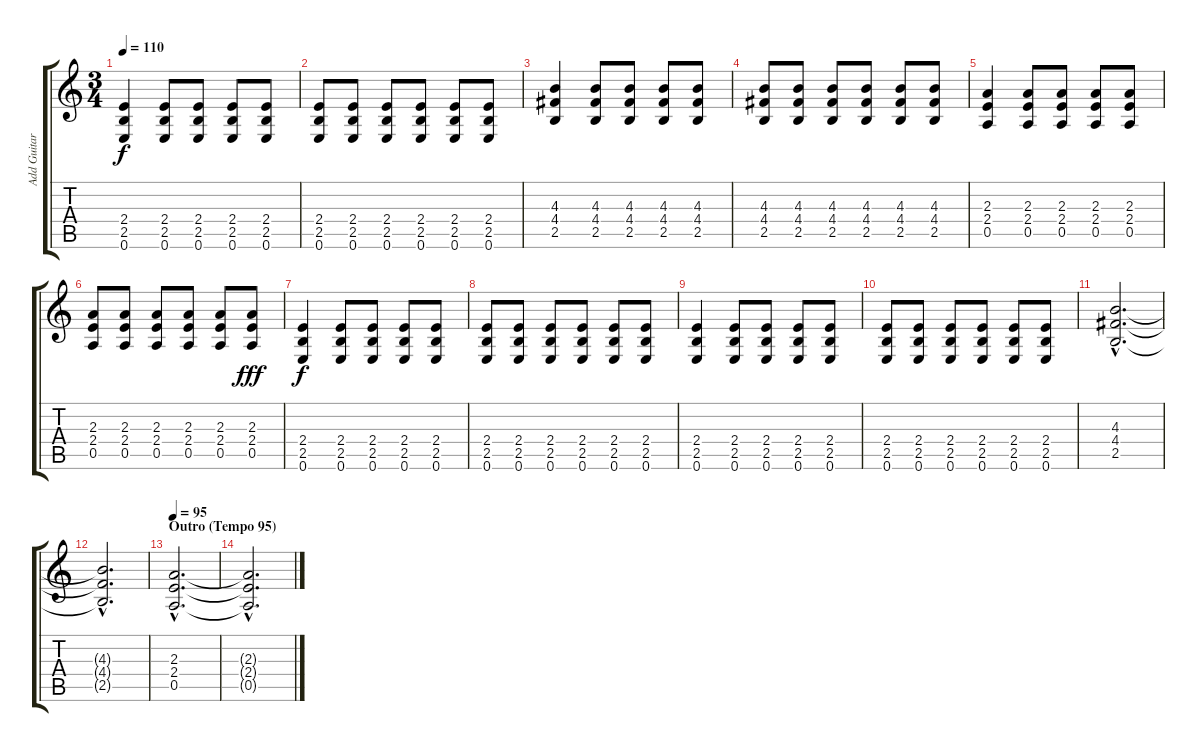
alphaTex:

\track ("Add Guitar" "Add Guitar") {instrument distortionguitar}
\staff {score tabs}
\tuning (E4 B3 G3 D3 A2 E2) {hide}
\ts (3 4)
\tempo 110
\clef g2
\ks c
(2.4 2.5 0.6).4{dy f} (2.4 2.5 0.6).8 (2.4 2.5 0.6).8 (2.4 2.5 0.6).8 (2.4 2.5 0.6).8 |
(2.4 2.5 0.6).8 (2.4 2.5 0.6).8 (2.4 2.5 0.6).8 (2.4 2.5 0.6).8 (2.4 2.5 0.6).8 (2.4 2.5 0.6).8 |
(4.3 4.4 2.5).4 (4.3 4.4 2.5).8 (4.3 4.4 2.5).8 (4.3 4.4 2.5).8 (4.3 4.4 2.5).8 |
(4.3 4.4 2.5).8 (4.3 4.4 2.5).8 (4.3 4.4 2.5).8 (4.3 4.4 2.5).8 (4.3 4.4 2.5).8 (4.3 4.4 2.5).8 |
(2.3 2.4 0.5).4 (2.3 2.4 0.5).8 (2.3 2.4 0.5).8 (2.3 2.4 0.5).8 (2.3 2.4 0.5).8 |
(2.3 2.4 0.5).8 (2.3 2.4 0.5).8 (2.3 2.4 0.5).8 (2.3 2.4 0.5).8 (2.3 2.4 0.5).8 (2.3 2.4 0.5).8{dy fff} |
(2.4 2.5 0.6).4{dy f} (2.4 2.5 0.6).8 (2.4 2.5 0.6).8 (2.4 2.5 0.6).8 (2.4 2.5 0.6).8 |
(2.4 2.5 0.6).8 (2.4 2.5 0.6).8 (2.4 2.5 0.6).8 (2.4 2.5 0.6).8 (2.4 2.5 0.6).8 (2.4 2.5 0.6).8 |
(2.4 2.5 0.6).4 (2.4 2.5 0.6).8 (2.4 2.5 0.6).8 (2.4 2.5 0.6).8 (2.4 2.5 0.6).8 |
(2.4 2.5 0.6).8 (2.4 2.5 0.6).8 (2.4 2.5 0.6).8 (2.4 2.5 0.6).8 (2.4 2.5 0.6).8 (2.4 2.5 0.6).8 |
(4.3{hac} 4.4{hac} 2.5{hac}).2{d} |
(4.3{hac t} 4.4{hac t} 2.5{hac t}).2{d} |
\section ("" "Outro (Tempo 95)")
\tempo 95
(2.3{hac} 2.4{hac} 0.5{hac}).2{d} |
(2.3{hac t} 2.4{hac t} 0.5{hac t}).2{d}
